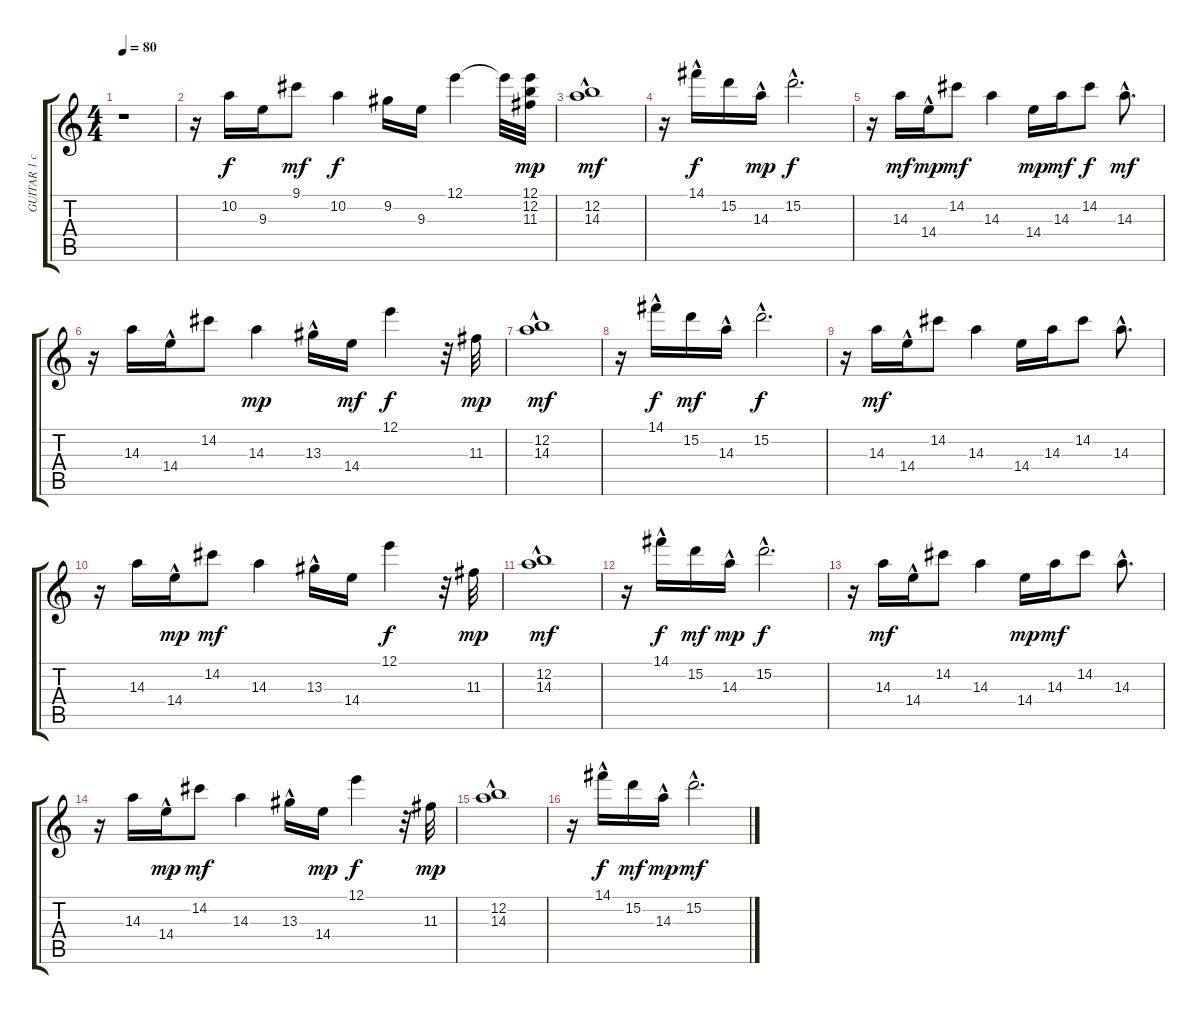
\track ("GUITAR 1 capo=2" "GUITAR 1 c") {instrument electricguitarclean}
\staff {score tabs}
\tuning (E4 B3 G3 D3 A2 E2) {hide}
\ts (4 4)
\tempo 80
\clef g2
\ks c
r.1{dy mf} |
r.16 10.2.16{dy f} 9.3.16 9.1.8{dy mf} 10.2.4{dy f} 9.2.16 9.3.16 12.1.4 12.1{t}.32 (12.1 12.2 11.3).32{dy mp} |
(12.2 14.3{hac}).1{dy mf} |
r.16 14.1{hac}.16{dy f} 15.2.16 14.3{hac}.16{dy mp} 15.2{hac}.2{d dy f} |
r.16 14.3.16{dy mf} 14.4{hac}.16{dy mp} 14.2.8{dy mf} 14.3.4 14.4.16{dy mp} 14.3.16{dy mf} 14.2.8{dy f} 14.3{hac}.8{d dy mf} |
r.16 14.3.16 14.4{hac}.16 14.2.8 14.3.4{dy mp} 13.3{hac}.16 14.4.16{dy mf} 12.1.4{dy f} r.32 11.3.32{dy mp} |
(12.2 14.3{hac}).1{dy mf} |
r.16 14.1{hac}.16{dy f} 15.2.16{dy mf} 14.3{hac}.16 15.2{hac}.2{d dy f} |
r.16 14.3.16{dy mf} 14.4{hac}.16 14.2.8 14.3.4 14.4.16 14.3.16 14.2.8 14.3{hac}.8{d} |
r.16 14.3.16 14.4{hac}.16{dy mp} 14.2.8{dy mf} 14.3.4 13.3{hac}.16 14.4.16 12.1.4{dy f} r.32 11.3.32{dy mp} |
(12.2 14.3{hac}).1{dy mf} |
r.16 14.1{hac}.16{dy f} 15.2.16{dy mf} 14.3{hac}.16{dy mp} 15.2{hac}.2{d dy f} |
r.16 14.3.16{dy mf} 14.4{hac}.16 14.2.8 14.3.4 14.4.16{dy mp} 14.3.16{dy mf} 14.2.8 14.3{hac}.8{d} |
r.16 14.3.16 14.4{hac}.16{dy mp} 14.2.8{dy mf} 14.3.4 13.3{hac}.16 14.4.16{dy mp} 12.1.4{dy f} r.32 11.3.32{dy mp} |
(12.2 14.3{hac}).1 |
r.16 14.1{hac}.16{dy f} 15.2.16{dy mf} 14.3{hac}.16{dy mp} 15.2{hac}.2{d dy mf}
